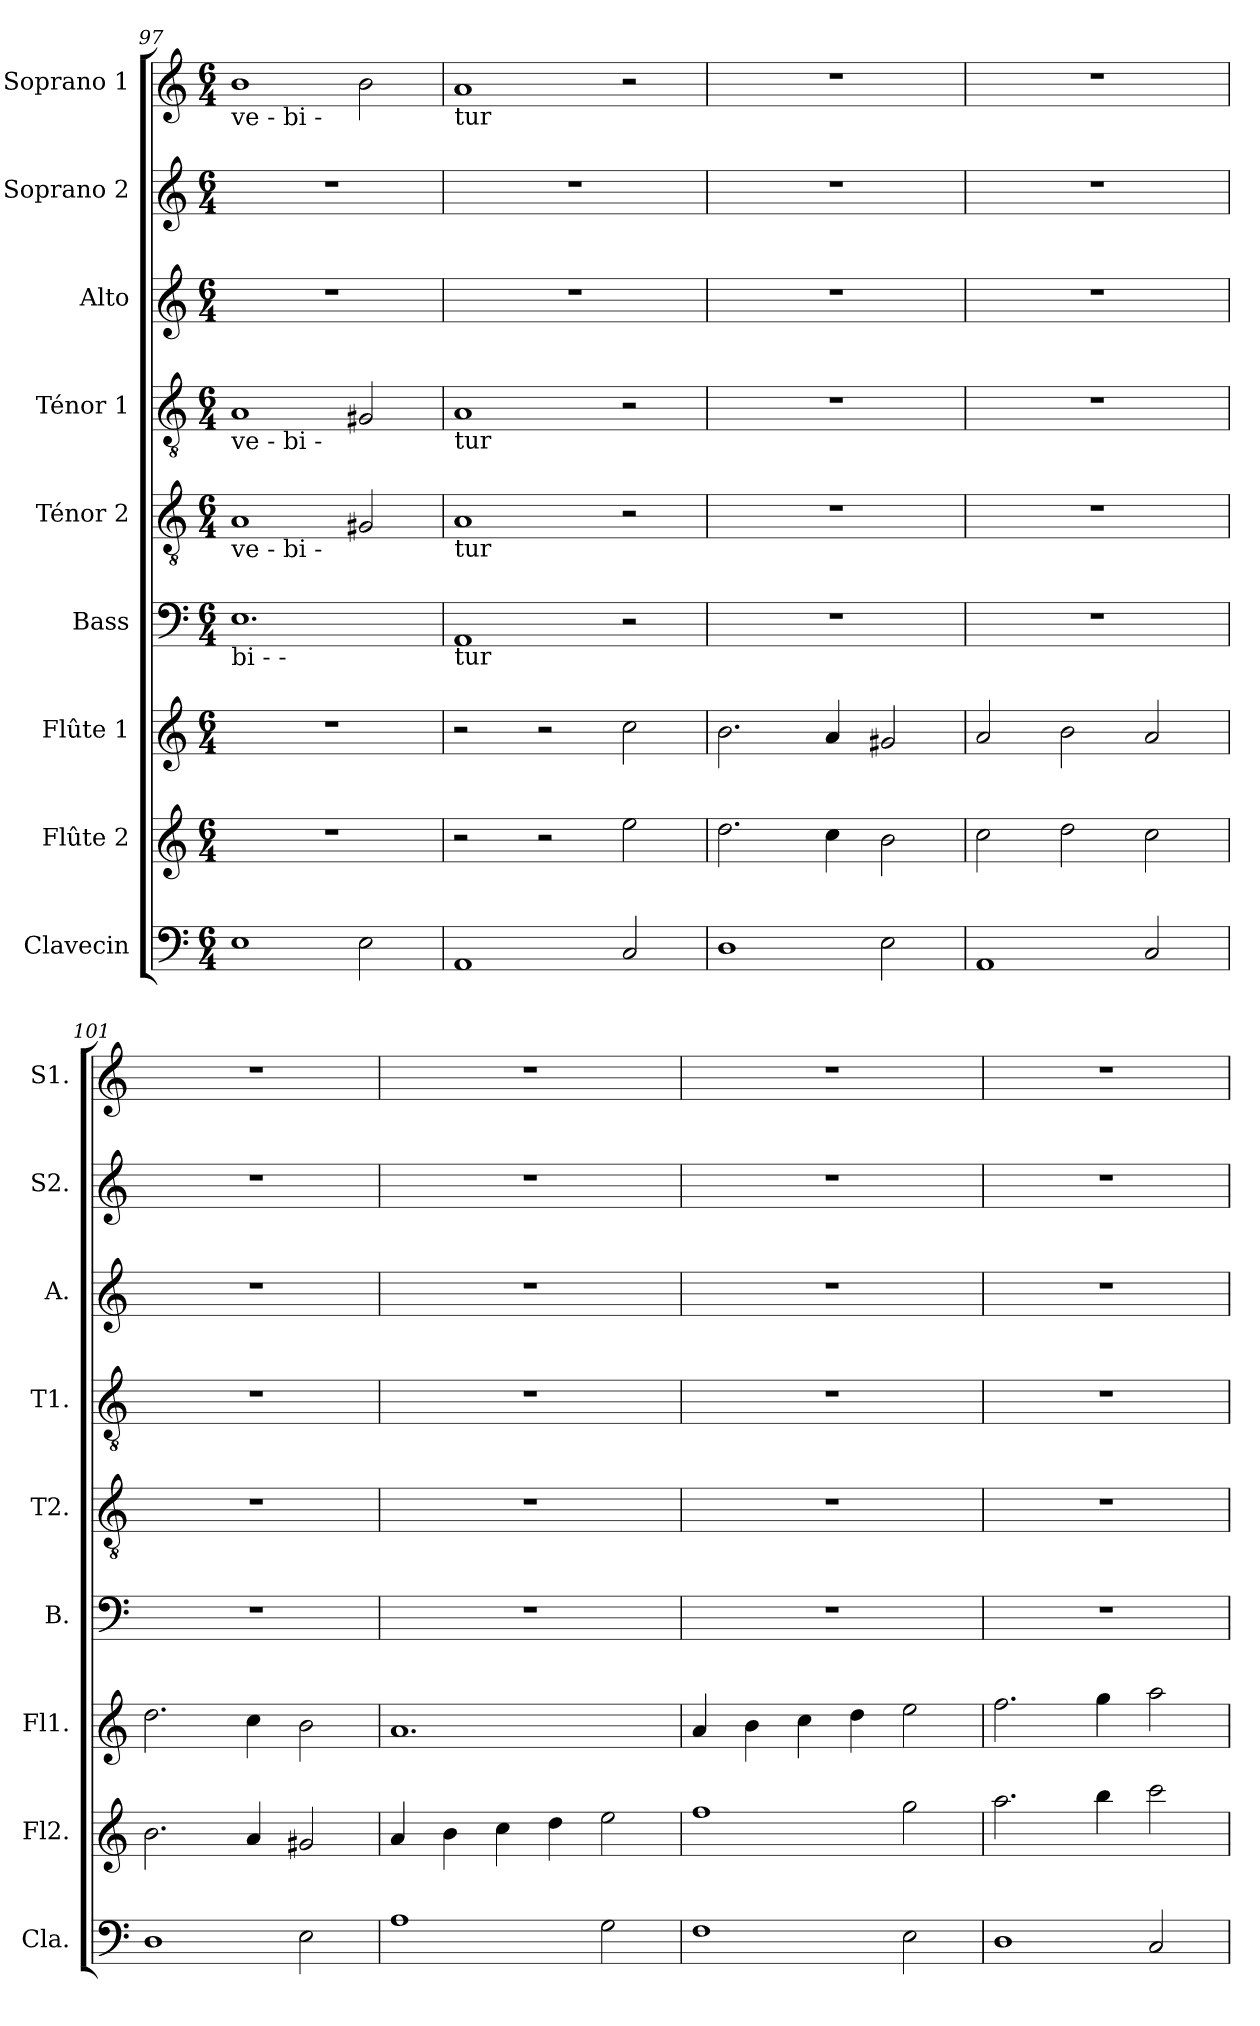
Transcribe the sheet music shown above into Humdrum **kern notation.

**kern	**kern	**kern	**kern	**kern	**kern	**kern	**kern	**kern
*part9	*part8	*part7	*part6	*part5	*part4	*part3	*part2	*part1
*staff9	*staff8	*staff7	*staff6	*staff5	*staff4	*staff3	*staff2	*staff1
*I"Clavecin	*I"Flûte 2	*I"Flûte 1	*I"Bass	*I"Ténor 2	*I"Ténor 1	*I"Alto	*I"Soprano 2	*I"Soprano 1
*I'Cla.	*I'Fl2.	*I'Fl1.	*I'B.	*I'T2.	*I'T1.	*I'A.	*I'S2.	*I'S1.
*clefF4	*clefG2	*clefG2	*clefF4	*clefGv2	*clefGv2	*clefG2	*clefG2	*clefG2
*k[]	*k[]	*k[]	*k[]	*k[]	*k[]	*k[]	*k[]	*k[]
*M6/4	*M6/4	*M6/4	*M6/4	*M6/4	*M6/4	*M6/4	*M6/4	*M6/4
=97	=97	=97	=97	=97	=97	=97	=97	=97
!	!	!	!	!	!	!	!	!LO:TX:b:t=ve  -   bi  -
!	!	!	!	!	!LO:TX:b:t=ve  -   bi  -	!	!	!
!	!	!	!	!LO:TX:b:t=ve  -   bi  -	!	!	!	!
!	!	!	!LO:TX:b:t=bi    -     -	!	!	!	!	!
1E	1.r	1.r	1.E	1A	1A	1.r	1.r	1b
2E	.	.	.	2G#X	2G#X	.	.	2b
=98	=98	=98	=98	=98	=98	=98	=98	=98
!	!	!	!	!	!	!	!	!LO:TX:b:t=tur
!	!	!	!	!	!LO:TX:b:t=tur	!	!	!
!	!	!	!	!LO:TX:b:t=tur	!	!	!	!
!	!	!	!LO:TX:b:t=tur	!	!	!	!	!
1AA	2r	2r	1AA	1A	1A	1.r	1.r	1a
.	2r	2r	.	.	.	.	.	.
2C	2ee	2cc	2r	2r	2r	.	.	2r
=99	=99	=99	=99	=99	=99	=99	=99	=99
1D	2.dd	2.b	1.r	1.r	1.r	1.r	1.r	1.r
.	4cc\	4a/	.	.	.	.	.	.
2E	2b	2g#X	.	.	.	.	.	.
=100	=100	=100	=100	=100	=100	=100	=100	=100
1AA	2cc	2a	1.r	1.r	1.r	1.r	1.r	1.r
.	2dd	2b	.	.	.	.	.	.
2C	2cc	2a	.	.	.	.	.	.
=101	=101	=101	=101	=101	=101	=101	=101	=101
1D	2.b	2.dd	1.r	1.r	1.r	1.r	1.r	1.r
.	4a/	4cc\	.	.	.	.	.	.
2E	2g#X	2b	.	.	.	.	.	.
=102	=102	=102	=102	=102	=102	=102	=102	=102
1A	4a/	1.a	1.r	1.r	1.r	1.r	1.r	1.r
.	4b\	.	.	.	.	.	.	.
.	4cc\	.	.	.	.	.	.	.
.	4dd\	.	.	.	.	.	.	.
2G	2ee	.	.	.	.	.	.	.
!!LO:PB:g=z
=103	=103	=103	=103	=103	=103	=103	=103	=103
1F	1ff	4a/	1.r	1.r	1.r	1.r	1.r	1.r
.	.	4b\	.	.	.	.	.	.
.	.	4cc\	.	.	.	.	.	.
.	.	4dd\	.	.	.	.	.	.
2E	2gg	2ee	.	.	.	.	.	.
=104	=104	=104	=104	=104	=104	=104	=104	=104
1D	2.aa	2.ff	1.r	1.r	1.r	1.r	1.r	1.r
.	4bb\	4gg\	.	.	.	.	.	.
2C	2ccc	2aa	.	.	.	.	.	.
=	=	=	=	=	=	=	=	=
*-	*-	*-	*-	*-	*-	*-	*-	*-
